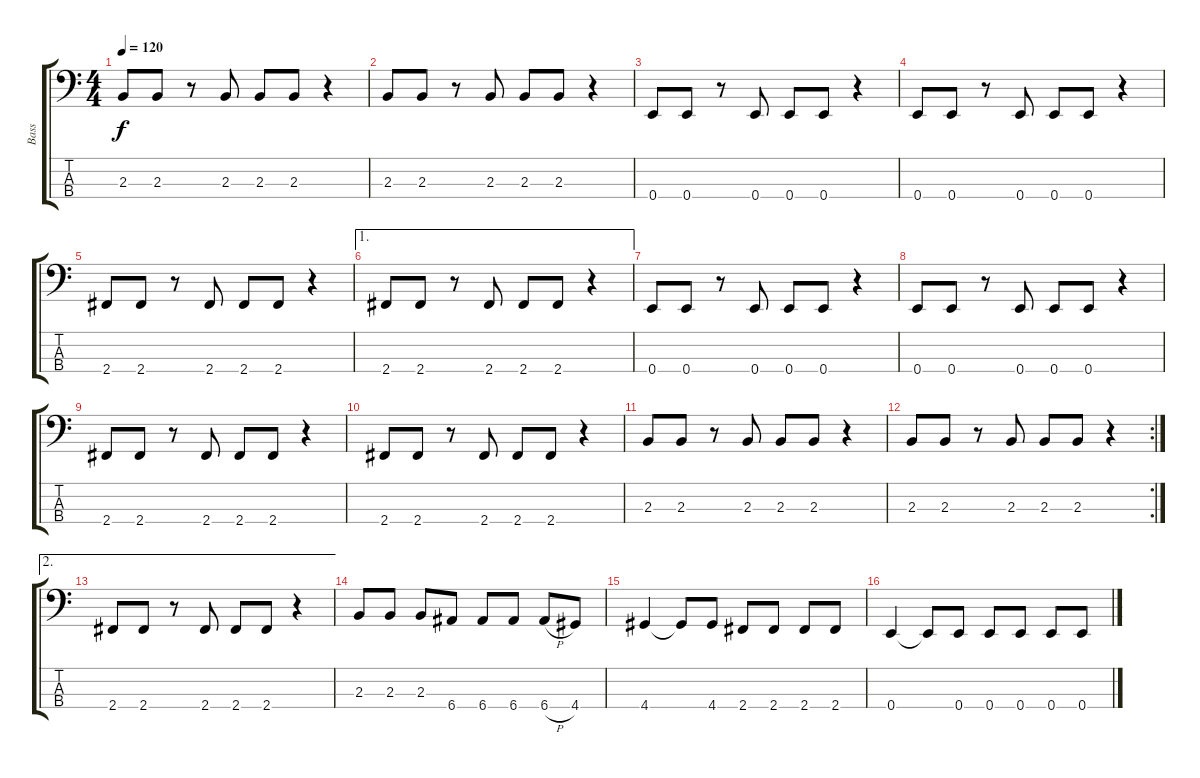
\track ("Bass" "Bass") {instrument electricbasspick}
\staff {score tabs}
\tuning (G2 D2 A1 E1) {hide}
\ts (4 4)
\tempo 120
\clef f4
\ks c
2.3.8{dy f} 2.3.8 r.8 2.3.8 2.3.8 2.3.8 r.4 |
2.3.8 2.3.8 r.8 2.3.8 2.3.8 2.3.8 r.4 |
0.4.8 0.4.8 r.8 0.4.8 0.4.8 0.4.8 r.4 |
0.4.8 0.4.8 r.8 0.4.8 0.4.8 0.4.8 r.4 |
2.4.8 2.4.8 r.8 2.4.8 2.4.8 2.4.8 r.4 |
\ae 1
2.4.8 2.4.8 r.8 2.4.8 2.4.8 2.4.8 r.4 |
0.4.8 0.4.8 r.8 0.4.8 0.4.8 0.4.8 r.4 |
0.4.8 0.4.8 r.8 0.4.8 0.4.8 0.4.8 r.4 |
2.4.8 2.4.8 r.8 2.4.8 2.4.8 2.4.8 r.4 |
2.4.8 2.4.8 r.8 2.4.8 2.4.8 2.4.8 r.4 |
2.3.8 2.3.8 r.8 2.3.8 2.3.8 2.3.8 r.4 |
\rc 2
2.3.8 2.3.8 r.8 2.3.8 2.3.8 2.3.8 r.4 |
\ae 2
2.4.8 2.4.8 r.8 2.4.8 2.4.8 2.4.8 r.4 |
2.3.8 2.3.8 2.3.8 6.4.8 6.4.8 6.4.8 6.4{h}.8 4.4.8 |
4.4.4 4.4{t}.8 4.4.8 2.4.8 2.4.8 2.4.8 2.4.8 |
0.4.4 0.4{t}.8 0.4.8 0.4.8 0.4.8 0.4.8 0.4.8
